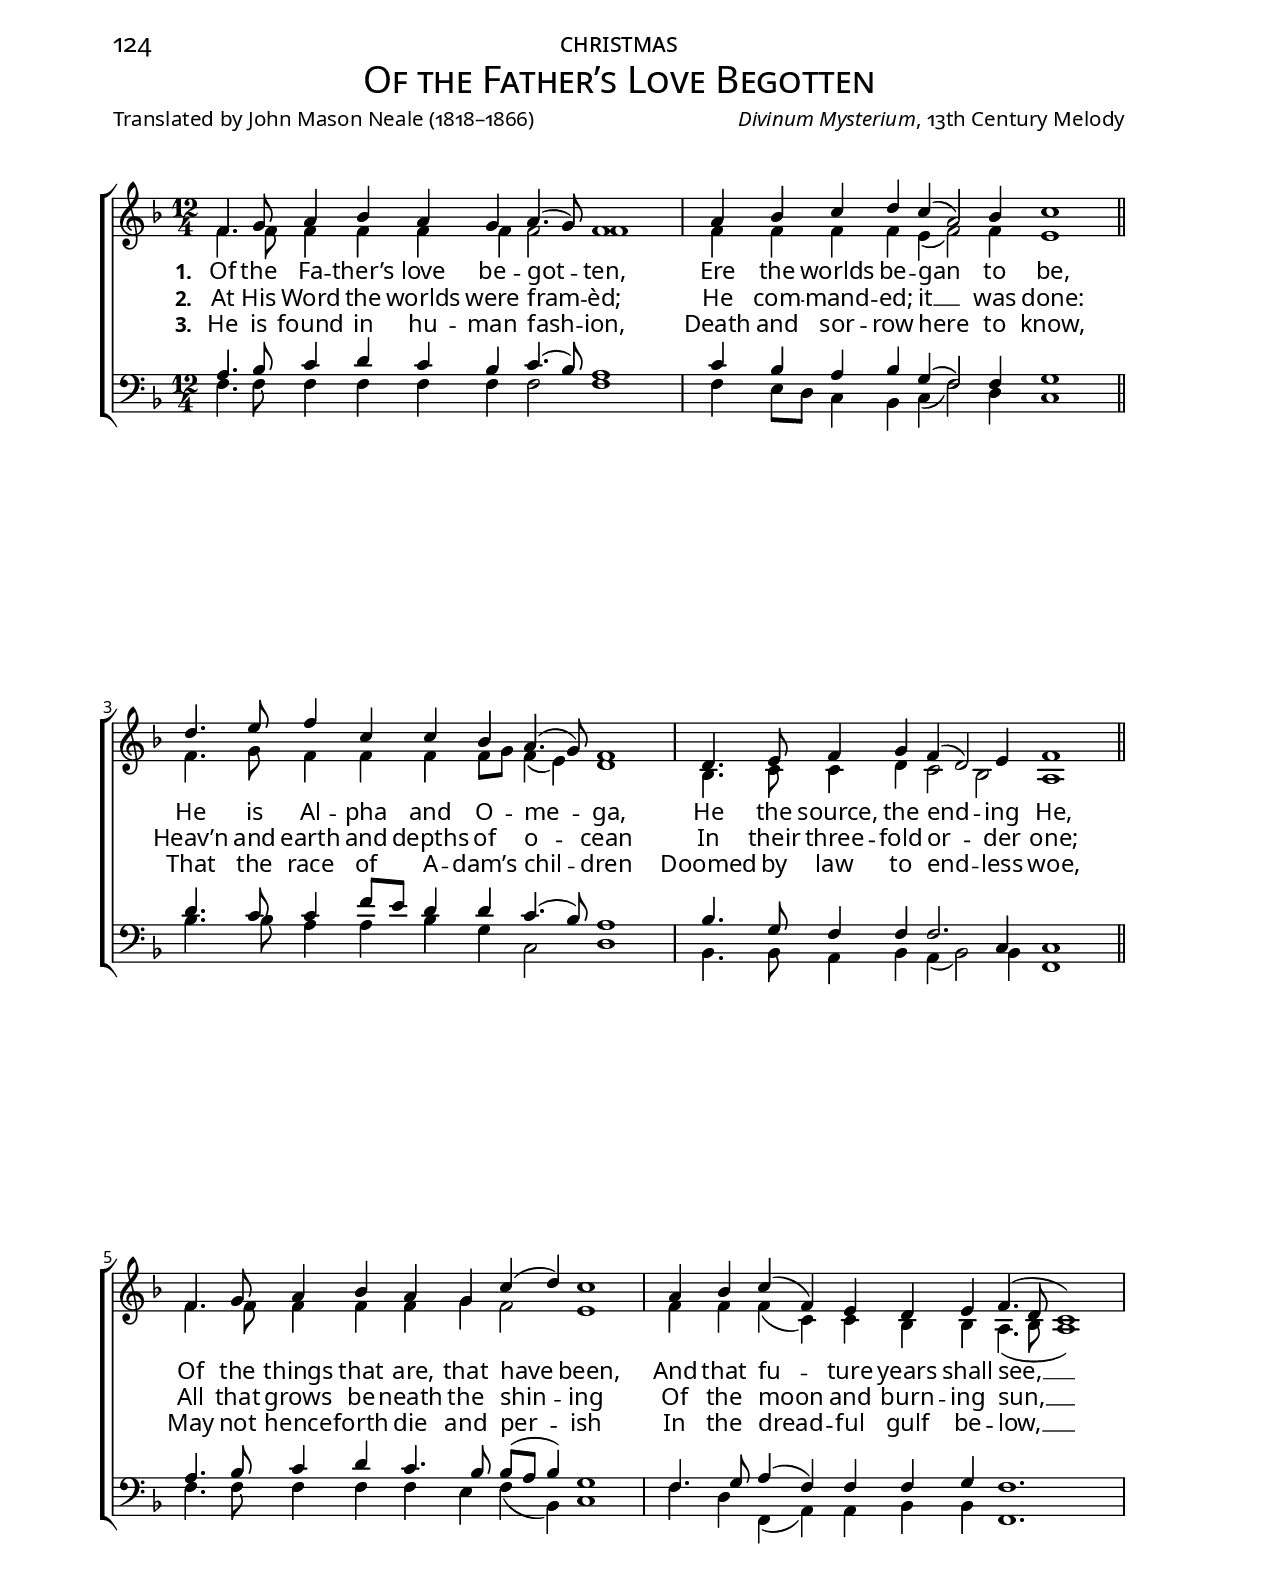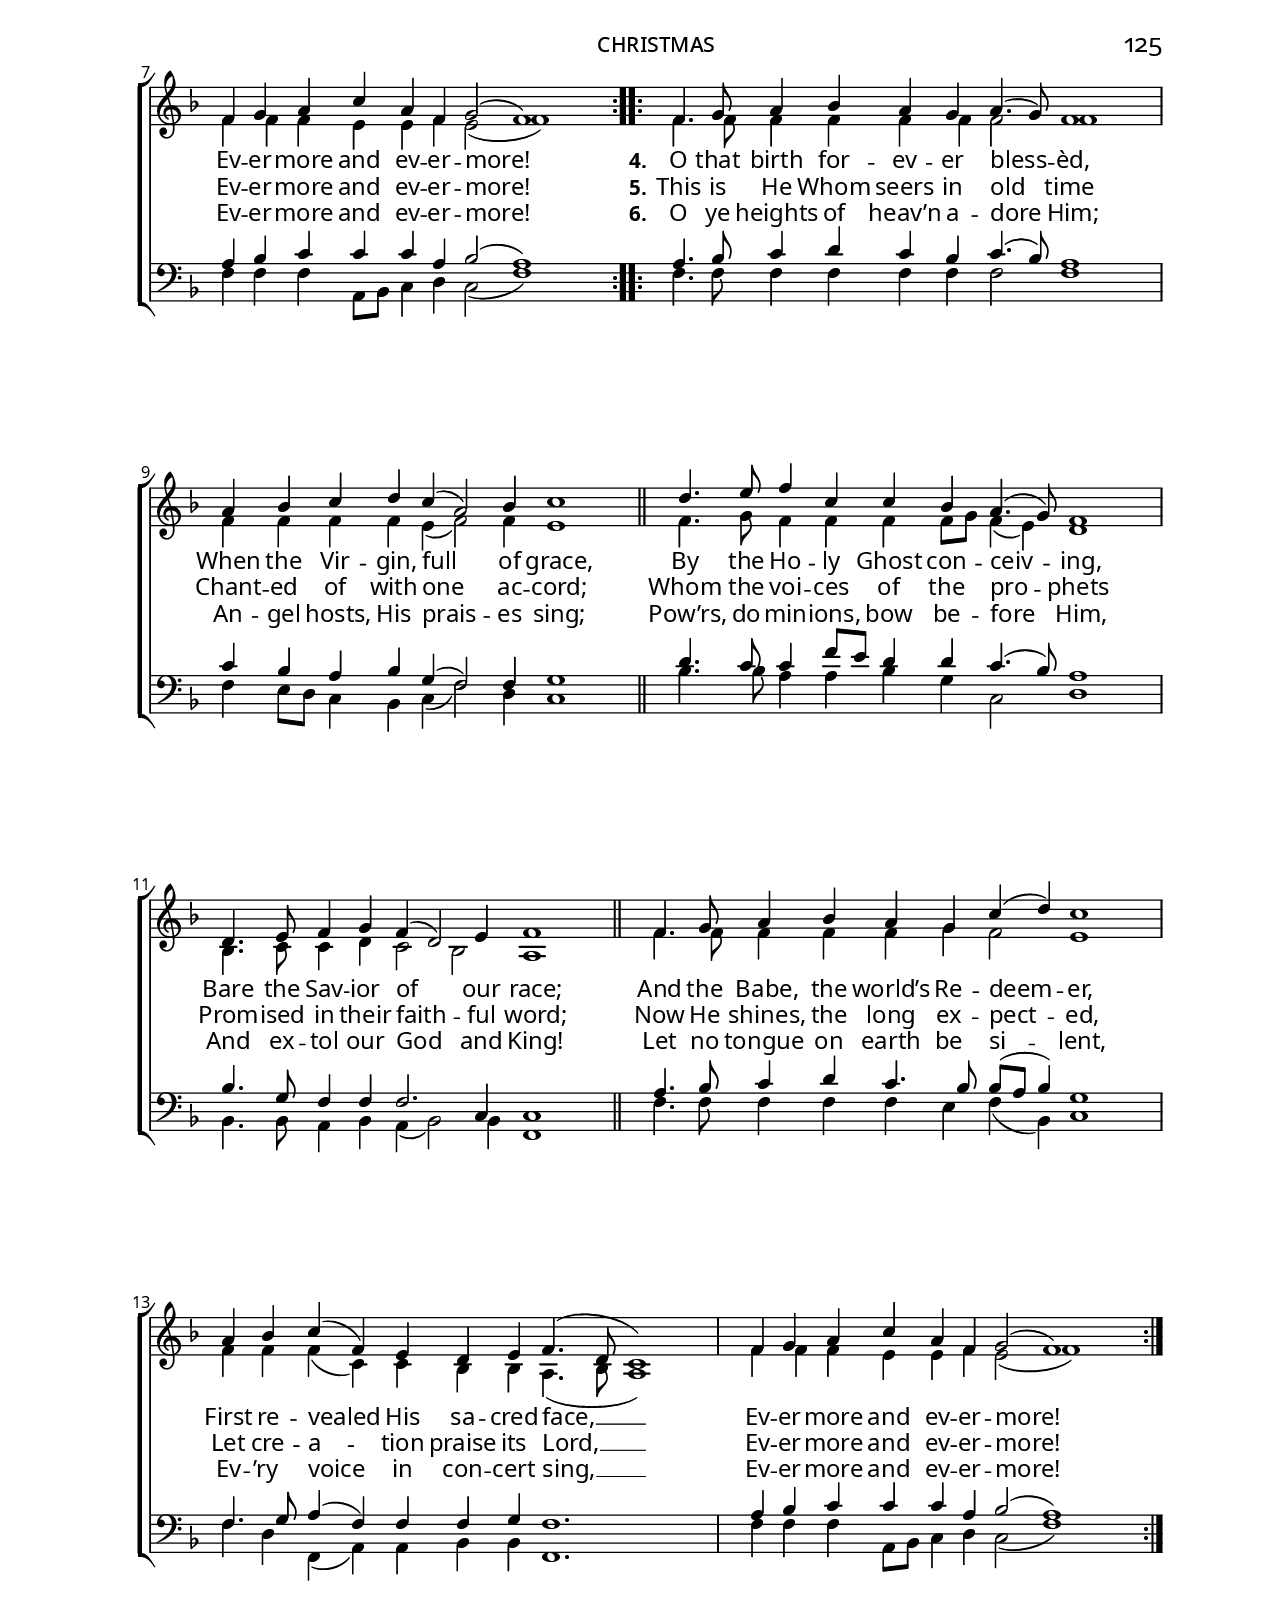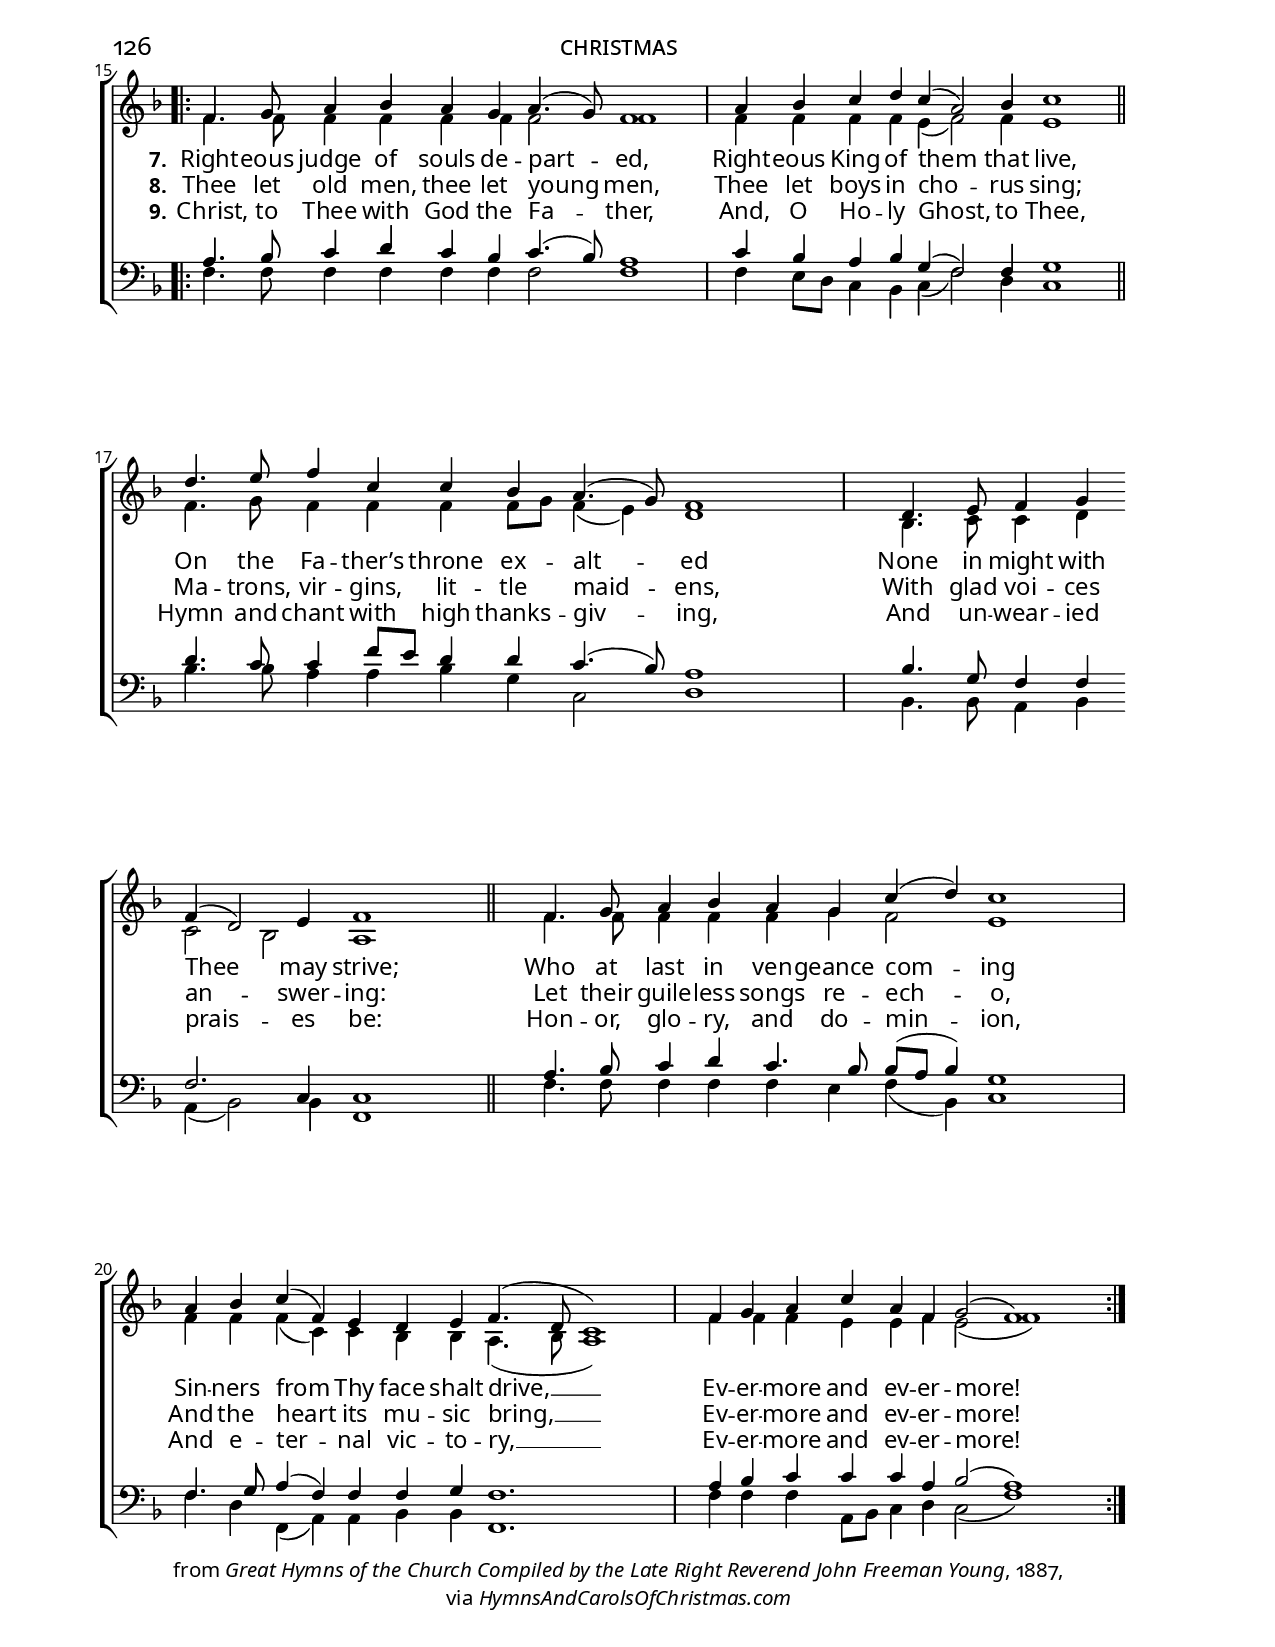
\version "2.14.2"
\include "util.ly"
\header {
  title = \markup{\override #'(font-name . "Garamond Premr Pro Smbd Subh"){ \abs-fontsize #18 \smallCapsOldStyle"Of the Father’s Love Begotten"}}
  poet = \markup\oldStyleNum"Translated by John Mason Neale (1818–1866)"
  composer = \markup\concat{\italic"Divinum Mysterium" \oldStyleNum", 13th Century Melody"}
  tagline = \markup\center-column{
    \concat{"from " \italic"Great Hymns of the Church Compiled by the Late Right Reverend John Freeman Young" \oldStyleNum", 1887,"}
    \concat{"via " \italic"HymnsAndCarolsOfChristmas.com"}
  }
}
\paper {
  %print-all-headers = ##t
  paper-height = 11\in
  paper-width = 8.5\in
  indent = 0\in
  %system-system-spacing = #'((basic-distance . 10) (padding . 0))
  system-system-spacing =
    #'((basic-distance . 0)
       (minimum-distance . 0)
       (padding . -5)
       (stretchability . 100))
  ragged-last-bottom = ##f
  ragged-bottom = ##f
  two-sided = ##t
  inner-margin = 1\in
  outer-margin = 0.75\in
  top-margin = 0.26\in
  bottom-margin = 0.25\in
  first-page-number = #124
  print-first-page-number = ##t
  headerLine = \markup{ \smallCapsOldStyle"christmas"}
  oddHeaderMarkup = \markup\fill-line{
     \abs-fontsize #12.5
     \combine 
        \fill-line{"" \on-the-fly #print-page-number-check-first
        \oldStylePageNum""
        }
        \fill-line{\headerLine}
  }
  evenHeaderMarkup = \markup {
     \abs-fontsize #12.5
     \combine
        \on-the-fly #print-page-number-check-first
        \oldStylePageNum""
        \fill-line{\headerLine}
  }
}
#(set-global-staff-size 18) \paper{ #(define fonts (make-pango-font-tree "Garamond Premr Pro" "Garamond Premr Pro" "Garamond Premr Pro" (/ 18 20))) }
global = {
  \key f \major
  \time 12/4
  \autoBeamOff
  \override DynamicLineSpanner #'staff-padding = #0.0
  \override DynamicLineSpanner #'Y-extent = #'(-1 . 1)
  \mergeDifferentlyDottedOn
}

sopMusic = \relative c' {
  \repeat volta 3 {
    f4. g8 a4 bes a g a4.( g8) f1 |
    a4 bes c d \bar"" c( a2) bes4 c1 \bar "||"
    
    d4. e8 f4 c \bar"" c bes a4.( g8) f1 |
    d4. e8 f4 g \bar"" f( d2) e4 f1 \bar "||"
    
    f4. g8 a4 bes a \bar"" g c4( d) c1 |
    \partial 4*2 a4 \partial 4*12 bes4 c( f,4) e4 \bar"" d4 e f4.( d8 c1)
    f4 g a c \bar"" a f g2( f1)
  }
}
sopWords = \lyricmode {
  
}

altoMusic = \relative c' {
  f4. f8 f4 f f f f2 f1 |
  f4 f f f e( f2) f4 e1 \bar "||"
  
  f4. g8 f4 f f f8[ g] f4( e) d1 |
  bes4. c8 c4 d c2 bes a1 \bar "||"
  
  f'4. f8 f4 f f g f2 e1 |
  f4 f f( c) c4 bes4 bes a4.( bes8 a1) |
  f'4 f f e e f e2( f1)
}
altoWords = \lyricmode {
  \dropLyricsIX
  \set associatedVoice = "sopranos"
  \set stanza = #"1. "
  Of the Fa -- ther’s love be -- got -- ten,
      Ere the worlds be -- gan to be,
  He is Al -- pha and O -- me -- ga,
      He the source, the end -- ing He,
  Of the things that are, that have been,
      And that fu -- ture years shall see, __
  Ev -- er -- more and ev -- er -- more!
  
  \set stanza = #"4."
  O that birth for -- ev -- er bless -- èd,
    When the Vir -- gin, full of grace,
By the Ho -- ly Ghost con -- ceiv -- ing,
    Bare the Sav -- ior of our race;
And the Babe, the world’s Re -- deem -- er,
    First re -- vealed His sa -- cred face, __
        Ev -- er -- more and ev -- er -- more!
  
  
  \set stanza = #" 7."
  Right -- eous judge of souls de -- part -- ed,
    Right -- eous King of them that live,
On the Fa -- ther’s throne ex -- alt -- ed
    None in might with Thee may strive;
Who at last in ven -- geance com -- ing
    Sin -- ners from Thy face shalt drive, __
        Ev -- er -- more and ev -- er -- more!
}
altoWordsII = \lyricmode {
  \dropLyricsIX
%\markup\italic
  \set associatedVoice = "sopranos"
  \set stanza = #"2. "
  At His Word the worlds were fram -- èd;
    He com -- mand -- ed; it __ was done:
Heav’n and earth and depths of o -- cean
    In their three -- fold or -- der one;
All that grows be -- neath the shin -- ing
    Of the moon and burn -- ing sun, __
        Ev -- er -- more and ev -- er -- more!
  
  \set stanza = #"5."
  This is He Whom seers in old time
    Chant -- ed of with one ac -- cord;
Whom the voi -- ces of the pro -- phets
    Prom -- ised in their faith -- ful word;
Now He shines, the long ex -- pect -- ed,
    Let cre -- a -- tion praise its Lord, __
        Ev -- er -- more and ev -- er -- more!
  
  \set stanza = #" 8."
  Thee let old men, thee let young men,
    Thee let boys in cho -- rus sing;
Ma -- trons, vir -- gins, lit -- tle maid -- ens,
    With glad voi -- ces an -- swer -- ing:
Let their guile -- less songs re -- ech -- o,
    And the heart its mu -- sic bring, __
        Ev -- er -- more and ev -- er -- more!
}
altoWordsIII = \lyricmode {
  \dropLyricsIX
  \set associatedVoice = "sopranos"
  \set stanza = #"3. "
  He is found in hu -- man fash -- ion,
    Death and sor -- row here to know,
That the race of A -- dam’s chil -- dren
    Doomed by law to end -- less woe,
May not hence -- forth die and per -- ish
    In the dread -- ful gulf be -- low, __
        Ev -- er -- more and ev -- er -- more!
  
  
  \set stanza = #"6."
  O ye heights of heav’n a -- dore Him;
    An -- gel hosts, His prais -- es sing;
Pow’rs, do -- min -- ions, bow be -- fore Him,
    And ex -- tol our God and King!
Let no tongue on earth be si -- lent,
    Ev -- ’ry voice in con -- cert sing, __
        Ev -- er -- more and ev -- er -- more!
  
  \set stanza = #" 9."
  Christ, to Thee with God the Fa -- ther,
    And, O Ho -- ly Ghost, to Thee,
Hymn and chant with high thanks -- giv -- ing,
    And un -- wear -- ied prais -- es be:
Hon -- or, glo -- ry, and do -- min -- ion,
    And e -- ter -- nal vic -- to -- ry, __
        Ev -- er -- more and ev -- er -- more!
}
altoWordsIV = \lyricmode {
  \set associatedVoice = "sopranos"
}
altoWordsV = \lyricmode {
  \set associatedVoice = "sopranos"
}
altoWordsVI = \lyricmode {
  \set associatedVoice = "sopranos"
}
altoWordsVII = \lyricmode {
  \set associatedVoice = "sopranos"
}
altoWordsVIII = \lyricmode {
  \set associatedVoice = "sopranos"
}
altoWordsIX = \lyricmode {
  \set associatedVoice = "sopranos"
}
tenorMusic = \relative c' {
  a4. bes8 c4 d c bes c4.( bes8) a1 |
  c4 bes a bes g( f2) f4 g1 \bar "||"
  
  d'4. c8 c4 f8[ e] d4 d c4.( bes8) a1 |
  bes4. g8 f4 f f2. c4 c1 \bar "||"
  
  a'4. bes8 c4 d c4. bes8 bes8[( a] bes4) g1 |
  f4. g8 a4( f) f4 f4 g f1. |
  a4 bes c c c a bes2( a1)
}
tenorWords = \lyricmode {

}

bassMusic = \relative c {
  f4. f8 f4 f f f f2 f1 |
  f4 e8[ d] c4 bes c( f2) d4 c1 \bar "||"
  
  bes'4. bes8 a4 a bes g c,2 d1 |
  bes4. bes8 a4 bes a( bes2) bes4 f1 \bar "||"
  
  f'4. f8 f4 f f e f4( bes,) c1 |
  f4 d4 f,4( a4) a4 bes4 bes f1. |
  f'4 f f a,8[ bes] c4 d c2( f1)
}
bassWords = \lyricmode {

}

pianoRH = \relative c' {
  
}
pianoLH = \relative c' {
  
}

\score {
  <<
   \new ChoirStaff <<
    \new Staff = women <<
      \new Voice = "sopranos" { \voiceOne << \global \repeat unfold3\sopMusic >> }
      \new Voice = "altos" { \voiceTwo << \global \repeat unfold3\altoMusic >> }
    >>
    \new Lyrics \with { alignAboveContext = #"women" \override VerticalAxisGroup #'nonstaff-relatedstaff-spacing = #'((basic-distance . 1))} \lyricsto "sopranos" \sopWords
    \new Lyrics = "altosIX"  \with { alignBelowContext = #"women" } \lyricsto "altos" \altoWordsIX
    \new Lyrics = "altosVIII"  \with { alignBelowContext = #"women" } \lyricsto "altos" \altoWordsVIII
    \new Lyrics = "altosVII"  \with { alignBelowContext = #"women" } \lyricsto "altos" \altoWordsVII
    \new Lyrics = "altosVI"  \with { alignBelowContext = #"women" } \lyricsto "altos" \altoWordsVI
    \new Lyrics = "altosV"  \with { alignBelowContext = #"women" } \lyricsto "altos" \altoWordsV
    \new Lyrics = "altosIV"  \with { alignBelowContext = #"women" } \lyricsto "altos" \altoWordsIV
    \new Lyrics = "altosIII"  \with { alignBelowContext = #"women" } \lyricsto "altos" \altoWordsIII
    \new Lyrics = "altosII"  \with { alignBelowContext = #"women" } \lyricsto "altos" \altoWordsII
    \new Lyrics = "altos"  \with { alignBelowContext = #"women" \override VerticalAxisGroup #'nonstaff-relatedstaff-spacing = #'((padding . -0.5)) } \lyricsto "altos" \altoWords
   \new Staff = men <<
      \clef bass
      \new Voice = "tenors" { \voiceOne << \global \repeat unfold3\tenorMusic >> }
      \new Voice = "basses" { \voiceTwo << \global \repeat unfold3\bassMusic >> }
    >>
    \new Lyrics \with { alignAboveContext = #"men" \override VerticalAxisGroup #'nonstaff-relatedstaff-spacing = #'((basic-distance . 1)) } \lyricsto "tenors" \tenorWords
    \new Lyrics \with { alignBelowContext = #"men" \override VerticalAxisGroup #'nonstaff-relatedstaff-spacing = #'((basic-distance . 1)) } \lyricsto "basses" \bassWords
  >>
%    \new PianoStaff << \new Staff { \new Voice { \pianoRH } } \new Staff { \clef "bass" \pianoLH } >>
  >>
  \layout {
  \context {
    \Lyrics
    \override LyricText #'font-size = #1.3
  }
    \context {
      \Score
      \override SpacingSpanner #'base-shortest-duration = #(ly:make-moment 1 1)
      \override SpacingSpanner #'common-shortest-duration = #(ly:make-moment 1 1)
    }
    \context {
      % Remove all empty staves
      % \Staff \RemoveEmptyStaves \override VerticalAxisGroup #'remove-first = ##t
    }
%6.14g	\context { \Lyrics \override LyricText #'font-size = #0.75 }
%{IF_LESSER
\context { \Lyrics \override LyricText #'font-size = #1.2 }
%}%END_IF_LESSER
    \context {
      \Lyrics
      \override LyricText #'X-offset = #center-on-word
    }
  }
}

